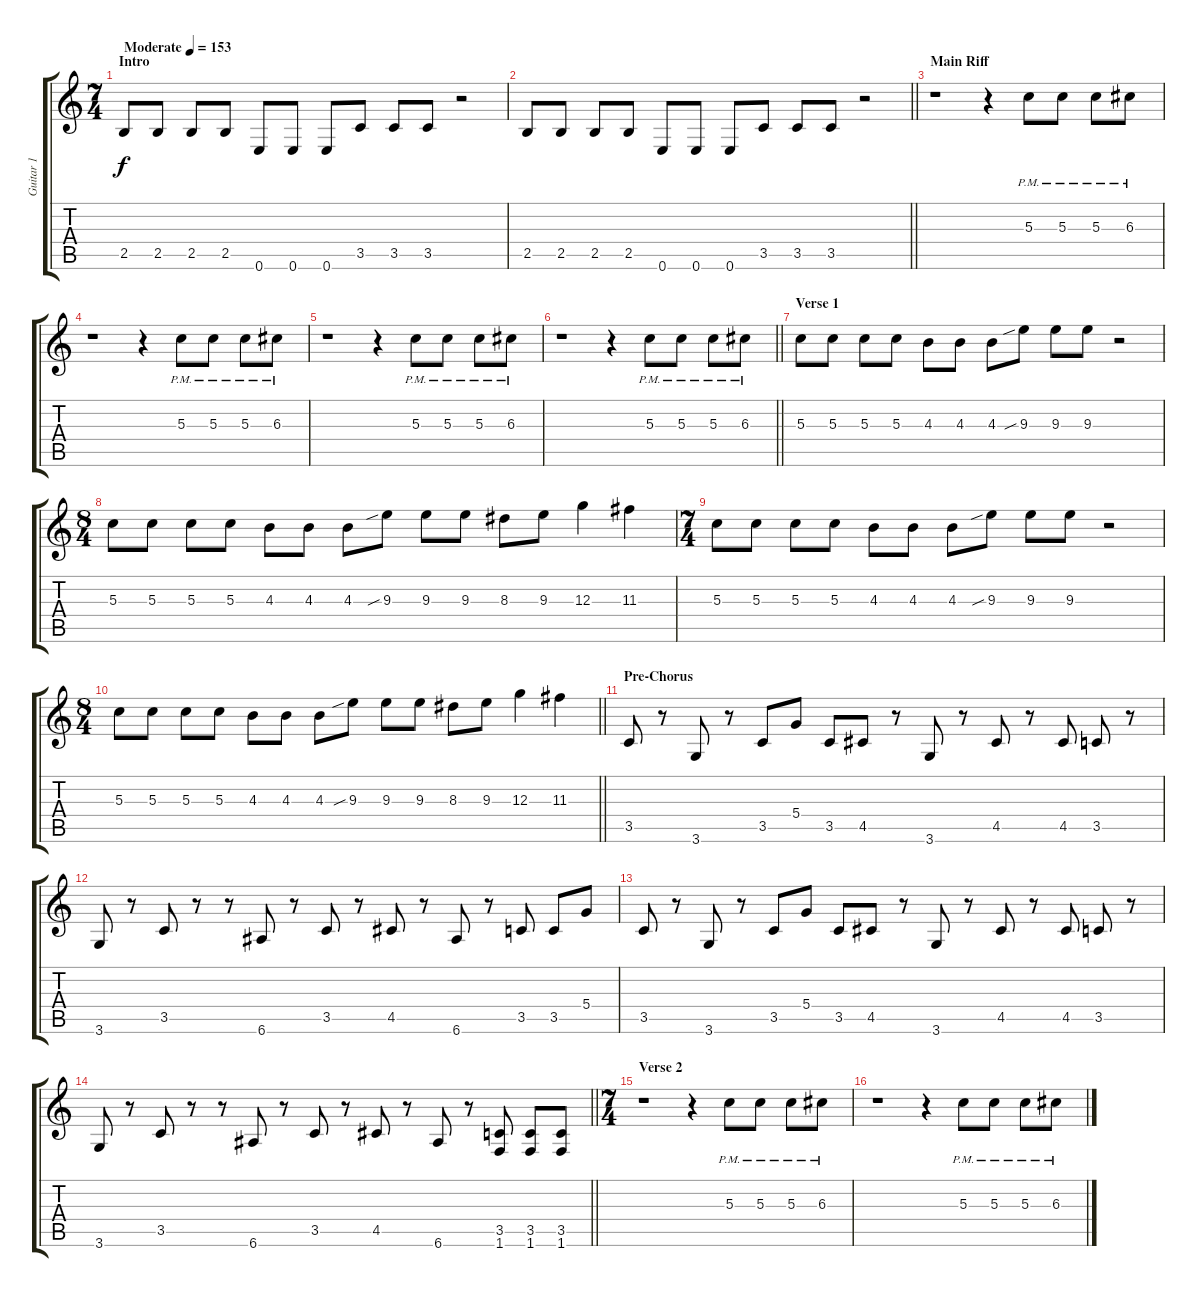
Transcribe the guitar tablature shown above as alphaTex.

\track ("Guitar 1" "Guitar 1") {instrument distortionguitar}
\staff {score tabs}
\tuning (E4 B3 G3 D3 A2 E2) {hide}
\ts (7 4)
\section ("" "Intro")
\tempo (153 "Moderate")
\clef g2
\ks c
2.5.8{dy f instrument distortionguitar} 2.5.8 2.5.8 2.5.8 0.6.8 0.6.8 0.6.8 3.5.8 3.5.8 3.5.8 r.2 |
\barLineRight lightlight
2.5.8 2.5.8 2.5.8 2.5.8 0.6.8 0.6.8 0.6.8 3.5.8 3.5.8 3.5.8 r.2 |
\section ("" "Main Riff")
r.1 r.4 5.3{pm}.8 5.3{pm}.8 5.3{pm}.8 6.3{pm}.8 |
r.1 r.4 5.3{pm}.8 5.3{pm}.8 5.3{pm}.8 6.3{pm}.8 |
r.1 r.4 5.3{pm}.8 5.3{pm}.8 5.3{pm}.8 6.3{pm}.8 |
\barLineRight lightlight
r.1 r.4 5.3{pm}.8 5.3{pm}.8 5.3{pm}.8 6.3{pm}.8 |
\section ("" "Verse 1")
5.3.8 5.3.8 5.3.8 5.3.8 4.3.8 4.3.8 4.3.8 9.3{sib}.8 9.3.8 9.3.8 r.2 |
\ts (8 4)
5.3.8 5.3.8 5.3.8 5.3.8 4.3.8 4.3.8 4.3.8 9.3{sib}.8 9.3.8 9.3.8 8.3.8 9.3.8 12.3.4 11.3.4 |
\ts (7 4)
5.3.8 5.3.8 5.3.8 5.3.8 4.3.8 4.3.8 4.3.8 9.3{sib}.8 9.3.8 9.3.8 r.2 |
\ts (8 4)
\barLineRight lightlight
5.3.8 5.3.8 5.3.8 5.3.8 4.3.8 4.3.8 4.3.8 9.3{sib}.8 9.3.8 9.3.8 8.3.8 9.3.8 12.3.4 11.3.4 |
\section ("" "Pre-Chorus")
3.5.8 r.8 3.6.8 r.8 3.5.8 5.4.8 3.5.8 4.5.8 r.8 3.6.8 r.8 4.5.8 r.8 4.5.8 3.5.8 r.8 |
3.6.8 r.8 3.5.8 r.8 r.8 6.6.8 r.8 3.5.8 r.8 4.5.8 r.8 6.6.8 r.8 3.5.8 3.5.8 5.4.8 |
3.5.8 r.8 3.6.8 r.8 3.5.8 5.4.8 3.5.8 4.5.8 r.8 3.6.8 r.8 4.5.8 r.8 4.5.8 3.5.8 r.8 |
\barLineRight lightlight
3.6.8 r.8 3.5.8 r.8 r.8 6.6.8 r.8 3.5.8 r.8 4.5.8 r.8 6.6.8 r.8 (3.5 1.6).8 (3.5 1.6).8 (3.5 1.6).8 |
\ts (7 4)
\section ("" "Verse 2")
r.1 r.4 5.3{pm}.8 5.3{pm}.8 5.3{pm}.8 6.3{pm}.8 |
r.1 r.4 5.3{pm}.8 5.3{pm}.8 5.3{pm}.8 6.3{pm}.8
